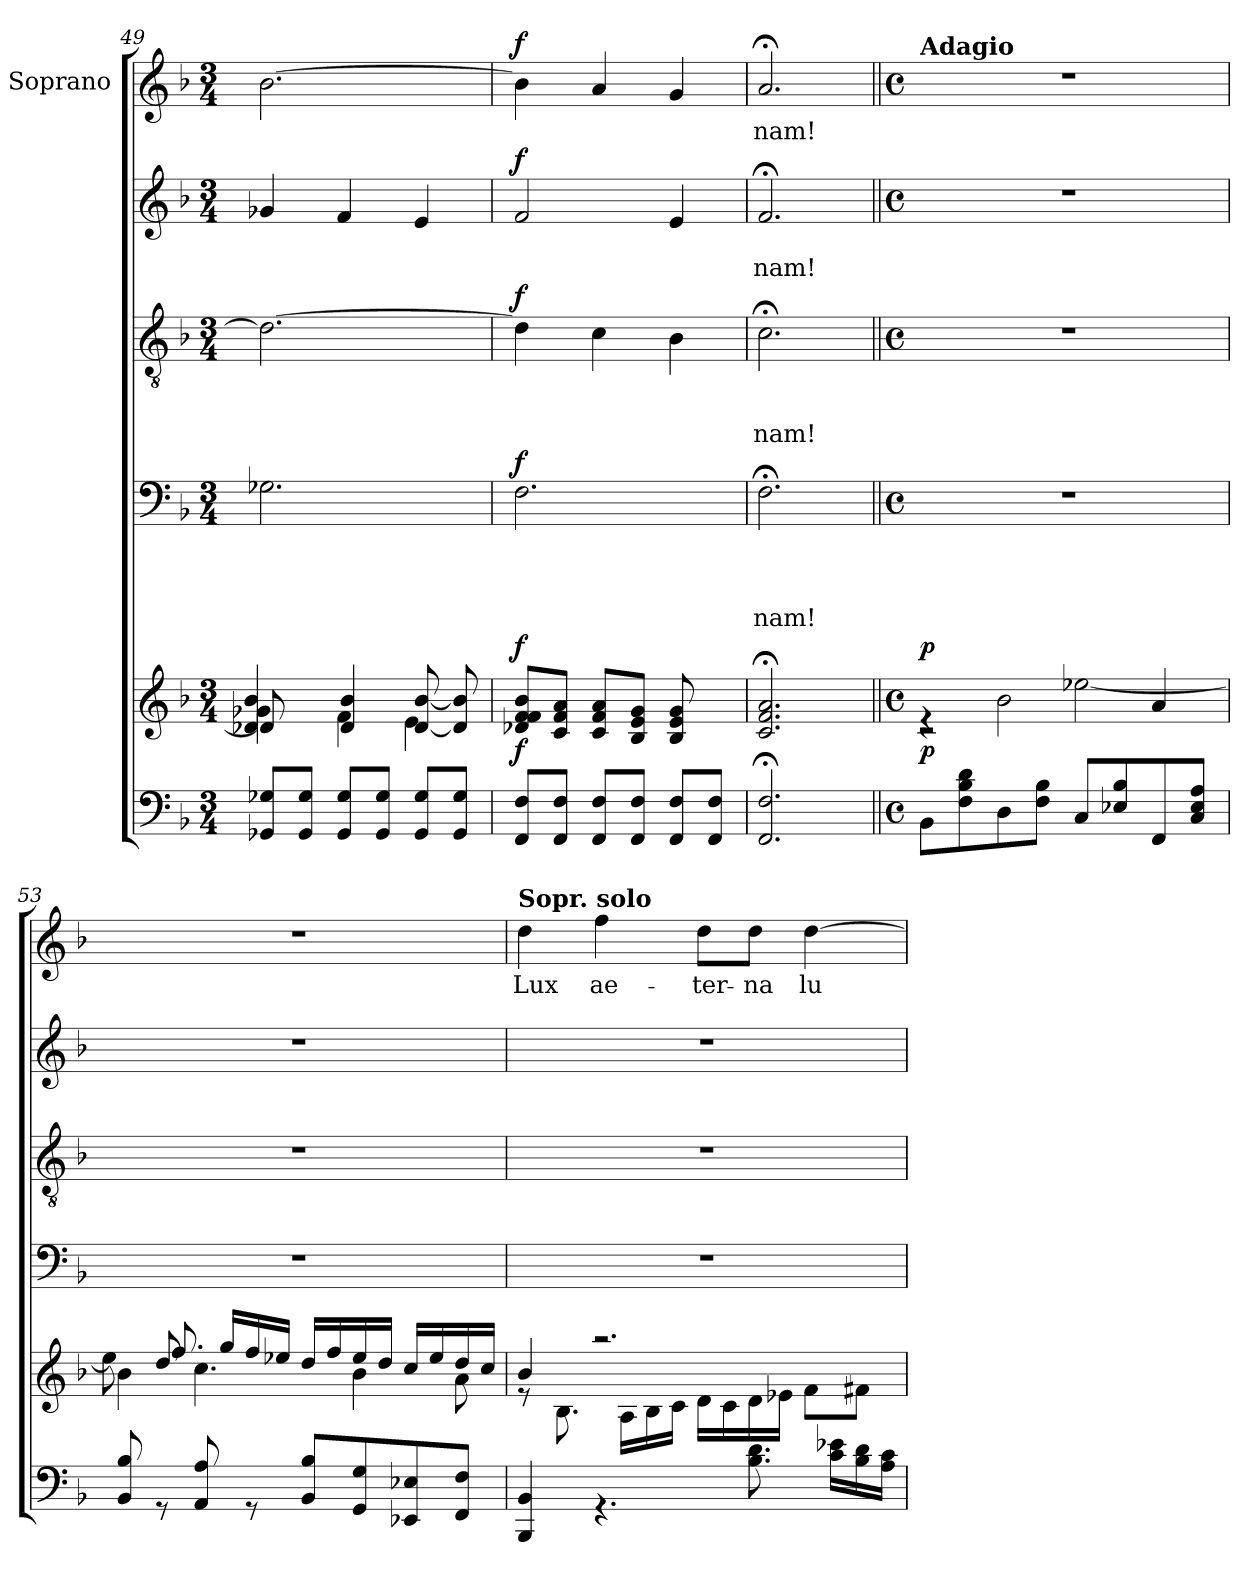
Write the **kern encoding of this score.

**kern	**dynam	**kern	**dynam	**kern	**text	**text	**text	**text	**dynam	**kern	**text	**text	**text	**dynam	**kern	**text	**text	**dynam	**kern	**text	**dynam
*part6	*part6	*part5	*part5	*part4	*part4	*part4	*part4	*part4	*part4	*part3	*part3	*part3	*part3	*part3	*part2	*part2	*part2	*part2	*part1	*part1	*part1
*staff6	*staff6	*staff5	*staff5	*staff4	*staff4	*staff4	*staff4	*staff4	*staff4	*staff3	*staff3	*staff3	*staff3	*staff3	*staff2	*staff2	*staff2	*staff2	*staff1	*staff1	*staff1
*	*	*	*	*	*	*	*	*	*	*	*	*	*	*	*	*	*	*	*I"Soprano	*	*
!!LO:PB:g=z
*clefF4	*	*clefG2	*	*clefF4	*	*	*	*	*	*clefGv2	*	*	*	*	*clefG2	*	*	*	*clefG2	*	*
*k[b-]	*	*k[b-]	*	*k[b-]	*	*	*	*	*	*k[b-]	*	*	*	*	*k[b-]	*	*	*	*k[b-]	*	*
*F:	*	*F:	*	*F:	*	*	*	*	*	*F:	*	*	*	*	*F:	*	*	*	*F:	*	*
*M3/4	*	*M3/4	*	*M3/4	*	*	*	*	*	*M3/4	*	*	*	*	*M3/4	*	*	*	*M3/4	*	*
=49	=49	=49	=49	=49	=49	=49	=49	=49	=49	=49	=49	=49	=49	=49	=49	=49	=49	=49	=49	=49	=49
*	*	*^	*	*	*	*	*	*	*	*	*	*	*	*	*	*	*	*	*	*	*
*	*	*	*^	*	*	*	*	*	*	*	*	*	*	*	*	*	*	*	*	*	*	*
8GG-X/ 8G-X/L	.	8d-/]	4d-X/ 4b-/	4g-X\	.	2.G-X\	.	.	.	.	.	2.d-\_	.	.	.	.	4g-X/	.	.	.	[>2.b-\	.	.
8GG-/ 8G-/J	.	2ryy	.	.	.	.	.	.	.	.	.	.	.	.	.	.	.	.	.	.	.	.	.
8GG-/ 8G-/L	.	.	4f\	4d-/ 4b-/	.	.	.	.	.	.	.	.	.	.	.	.	4f/	.	.	.	.	.	.
8GG-/ 8G-/J	.	.	.	.	.	.	.	.	.	.	.	.	.	.	.	.	.	.	.	.	.	.	.
8GG-/ 8G-/L	.	.	[<8d-/ [<8b-/	4e\	.	.	.	.	.	.	.	.	.	.	.	.	4e/	.	.	.	.	.	.
8GG-/ 8G-/J	.	8ryy	8d-/] 8b-/]	.	.	.	.	.	.	.	.	.	.	.	.	.	.	.	.	.	.	.	.
*	*	*v	*v	*v	*	*	*	*	*	*	*	*	*	*	*	*	*	*	*	*	*	*	*
=50	=50	=50	=50	=50	=50	=50	=50	=50	=50	=50	=50	=50	=50	=50	=50	=50	=50	=50	=50	=50	=50
*	*	*	*	*	*	*	*	*	*	*	*	*	*	*	*	*	*	*	*MM33	*	*
*	*	*^	*	*	*	*	*	*	*	*	*	*	*	*	*	*	*	*	*	*	*
!	!LO:DY:a	!	!	!LO:DY:a	!	!	!	!	!	!LO:DY:a	!	!	!	!	!LO:DY:a	!	!	!	!LO:DY:a	!	!	!LO:DY:a
*	*	*v	*v	*	*	*	*	*	*	*	*	*	*	*	*	*	*	*	*	*	*	*
8FF/ 8F/L	f	8d-X/ 8f/ 8f/ 8b-/L	f	2.F\	.	.	.	.	f	4d-\]	.	.	.	f	2f/	.	.	f	4b-\]	.	f
8FF/ 8F/J	.	8c/ 8f/ 8a/J	.	.	.	.	.	.	.	.	.	.	.	.	.	.	.	.	.	.	.
8FF/ 8F/L	.	8c/ 8f/ 8a/L	.	.	.	.	.	.	.	4c\	.	.	.	.	.	.	.	.	4a/	.	.
8FF/ 8F/J	.	8B-/ 8e/ 8g/J	.	.	.	.	.	.	.	.	.	.	.	.	.	.	.	.	.	.	.
8FF/ 8F/L	.	8B-/ 8e/ 8g/	.	.	.	.	.	.	.	4B-\	.	.	.	.	4e/	.	.	.	4g/	.	.
8FF/ 8F/J	.	8ryy	.	.	.	.	.	.	.	.	.	.	.	.	.	.	.	.	.	.	.
=51	=51	=51	=51	=51	=51	=51	=51	=51	=51	=51	=51	=51	=51	=51	=51	=51	=51	=51	=51	=51	=51
*	*	*	*	*	*	*	*	*	*	*	*	*	*	*	*	*	*	*	*MM30	*	*
!	!	!	!	!	!	!	!	!LO:LY:b	!	!	!	!	!LO:LY:b	!	!	!	!LO:LY:b	!	!	!LO:LY:b	!
2.FF/; 2.F/;	.	2.c/; 2.f/; 2.a/;	.	2.F;<\	.	.	.	-nam!	.	2.c;<\	.	.	-nam!	.	2.f;/	.	-nam!	.	2.a;/	-nam!	.
=52||	=52||	=52||	=52||	=52||	=52||	=52||	=52||	=52||	=52||	=52||	=52||	=52||	=52||	=52||	=52||	=52||	=52||	=52||	=52||	=52||	=52||
*M4/4	*	*M4/4	*	*M4/4	*	*	*	*	*	*M4/4	*	*	*	*	*M4/4	*	*	*	*M4/4	*	*
*met(c)	*	*met(c)	*	*met(c)	*	*	*	*	*	*met(c)	*	*	*	*	*met(c)	*	*	*	*met(c)	*	*
*	*	*	*	*	*	*	*	*	*	*	*	*	*	*	*	*	*	*	*MM35	*	*
*	*	*^	*	*	*	*	*	*	*	*	*	*	*	*	*	*	*	*	*	*	*
!	!	!	!	!	!	!	!	!	!	!	!	!	!	!	!	!	!	!	!	!LO:TX:a:B:t=Adagio	!	!
!	!LO:DY:a	!	!	!LO:DY:a	!	!	!	!	!	!	!	!	!	!	!	!	!	!	!	!	!	!
8BB-\L	p	4re	2rc	p	1r	.	.	.	.	.	1r	.	.	.	.	1r	.	.	.	1r	.	.
8F\ 8B-\ 8d\	.	.	.	.	.	.	.	.	.	.	.	.	.	.	.	.	.	.	.	.	.	.
8D\	.	2b-\	.	.	.	.	.	.	.	.	.	.	.	.	.	.	.	.	.	.	.	.
8F\ 8B-\J	.	.	.	.	.	.	.	.	.	.	.	.	.	.	.	.	.	.	.	.	.	.
8C/L	.	.	[>2ee-X\	.	.	.	.	.	.	.	.	.	.	.	.	.	.	.	.	.	.	.
8E-X/ 8B-/	.	.	.	.	.	.	.	.	.	.	.	.	.	.	.	.	.	.	.	.	.	.
8FF/	.	4a/	.	.	.	.	.	.	.	.	.	.	.	.	.	.	.	.	.	.	.	.
8C/ 8E-/ 8A/J	.	.	.	.	.	.	.	.	.	.	.	.	.	.	.	.	.	.	.	.	.	.
!!LO:LB:g=z
=53	=53	=53	=53	=53	=53	=53	=53	=53	=53	=53	=53	=53	=53	=53	=53	=53	=53	=53	=53	=53	=53	=53
*	*	*	*^	*	*	*	*	*	*	*	*	*	*	*	*	*	*	*	*	*	*	*
8BB-/ 8B-/	.	4b-\	8ee-\]	8ryy	.	1r	.	.	.	.	.	1r	.	.	.	.	1r	.	.	.	1r	.	.
8rGG	.	.	8dd/	8.ff/	.	.	.	.	.	.	.	.	.	.	.	.	.	.	.	.	.	.	.
8AA/ 8A/	.	4.cc\	2.ryy	.	.	.	.	.	.	.	.	.	.	.	.	.	.	.	.	.	.	.	.
.	.	.	.	16gg/LL	.	.	.	.	.	.	.	.	.	.	.	.	.	.	.	.	.	.	.
8rGG	.	.	.	16ff/	.	.	.	.	.	.	.	.	.	.	.	.	.	.	.	.	.	.	.
.	.	.	.	16ee-X/JJ	.	.	.	.	.	.	.	.	.	.	.	.	.	.	.	.	.	.	.
8BB-/ 8B-/L	.	.	.	16dd/LL	.	.	.	.	.	.	.	.	.	.	.	.	.	.	.	.	.	.	.
.	.	.	.	16ff/	.	.	.	.	.	.	.	.	.	.	.	.	.	.	.	.	.	.	.
8GG/ 8G/	.	4b-\	.	16ee-/	.	.	.	.	.	.	.	.	.	.	.	.	.	.	.	.	.	.	.
.	.	.	.	16dd/JJ	.	.	.	.	.	.	.	.	.	.	.	.	.	.	.	.	.	.	.
8EE-X/ 8E-X/	.	.	.	16cc/LL	.	.	.	.	.	.	.	.	.	.	.	.	.	.	.	.	.	.	.
.	.	.	.	16ee-/	.	.	.	.	.	.	.	.	.	.	.	.	.	.	.	.	.	.	.
8FF/ 8F/J	.	8a\	.	16dd/	.	.	.	.	.	.	.	.	.	.	.	.	.	.	.	.	.	.	.
.	.	.	.	16cc/JJ	.	.	.	.	.	.	.	.	.	.	.	.	.	.	.	.	.	.	.
=54	=54	=54	=54	=54	=54	=54	=54	=54	=54	=54	=54	=54	=54	=54	=54	=54	=54	=54	=54	=54	=54	=54	=54
!	!	!	!	!	!	!	!	!	!	!	!	!	!	!	!	!	!	!	!	!	!LO:TX:a:B:t=Sopr. solo	!	!
!	!	!	!	!	!	!	!	!	!	!	!	!	!	!	!	!	!	!	!	!	!	!LO:LY:b	!
*	*	*	*v	*v	*	*	*	*	*	*	*	*	*	*	*	*	*	*	*	*	*	*	*
4BBB-/ 4BB-/	.	4b-/	8re	.	1r	.	.	.	.	.	1r	.	.	.	.	1r	.	.	.	4dd\	Lux	.
.	.	.	8.B-\	.	.	.	.	.	.	.	.	.	.	.	.	.	.	.	.	.	.	.
!	!	!	!	!	!	!	!	!	!	!	!	!	!	!	!	!	!	!	!	!	!LO:LY:b	!
4.rGG	.	2.raa	.	.	.	.	.	.	.	.	.	.	.	.	.	.	.	.	.	4ff\	ae-	.
.	.	.	16A\LL	.	.	.	.	.	.	.	.	.	.	.	.	.	.	.	.	.	.	.
.	.	.	16B-\	.	.	.	.	.	.	.	.	.	.	.	.	.	.	.	.	.	.	.
.	.	.	16c\JJ	.	.	.	.	.	.	.	.	.	.	.	.	.	.	.	.	.	.	.
!	!	!	!	!	!	!	!	!	!	!	!	!	!	!	!	!	!	!	!	!	!LO:LY:b	!
.	.	.	16d\LL	.	.	.	.	.	.	.	.	.	.	.	.	.	.	.	.	8dd\L	-ter-	.
.	.	.	16c\	.	.	.	.	.	.	.	.	.	.	.	.	.	.	.	.	.	.	.
!	!	!	!	!	!	!	!	!	!	!	!	!	!	!	!	!	!	!	!	!	!LO:LY:b	!
8.B-\ 8.d\	.	.	16d\	.	.	.	.	.	.	.	.	.	.	.	.	.	.	.	.	8dd\J	-na	.
.	.	.	16e-X\JJ	.	.	.	.	.	.	.	.	.	.	.	.	.	.	.	.	.	.	.
!	!	!	!	!	!	!	!	!	!	!	!	!	!	!	!	!	!	!	!	!	!LO:LY:b	!
.	.	.	8f\L	.	.	.	.	.	.	.	.	.	.	.	.	.	.	.	.	[>4dd\	lu-	.
16c\ 16e-X\LL	.	.	.	.	.	.	.	.	.	.	.	.	.	.	.	.	.	.	.	.	.	.
16B-\ 16d\	.	.	8f#X\J	.	.	.	.	.	.	.	.	.	.	.	.	.	.	.	.	.	.	.
16A\ 16c\JJ	.	.	.	.	.	.	.	.	.	.	.	.	.	.	.	.	.	.	.	.	.	.
*	*	*v	*v	*	*	*	*	*	*	*	*	*	*	*	*	*	*	*	*	*	*	*
=	=	=	=	=	=	=	=	=	=	=	=	=	=	=	=	=	=	=	=	=	=
*-	*-	*-	*-	*-	*-	*-	*-	*-	*-	*-	*-	*-	*-	*-	*-	*-	*-	*-	*-	*-	*-
